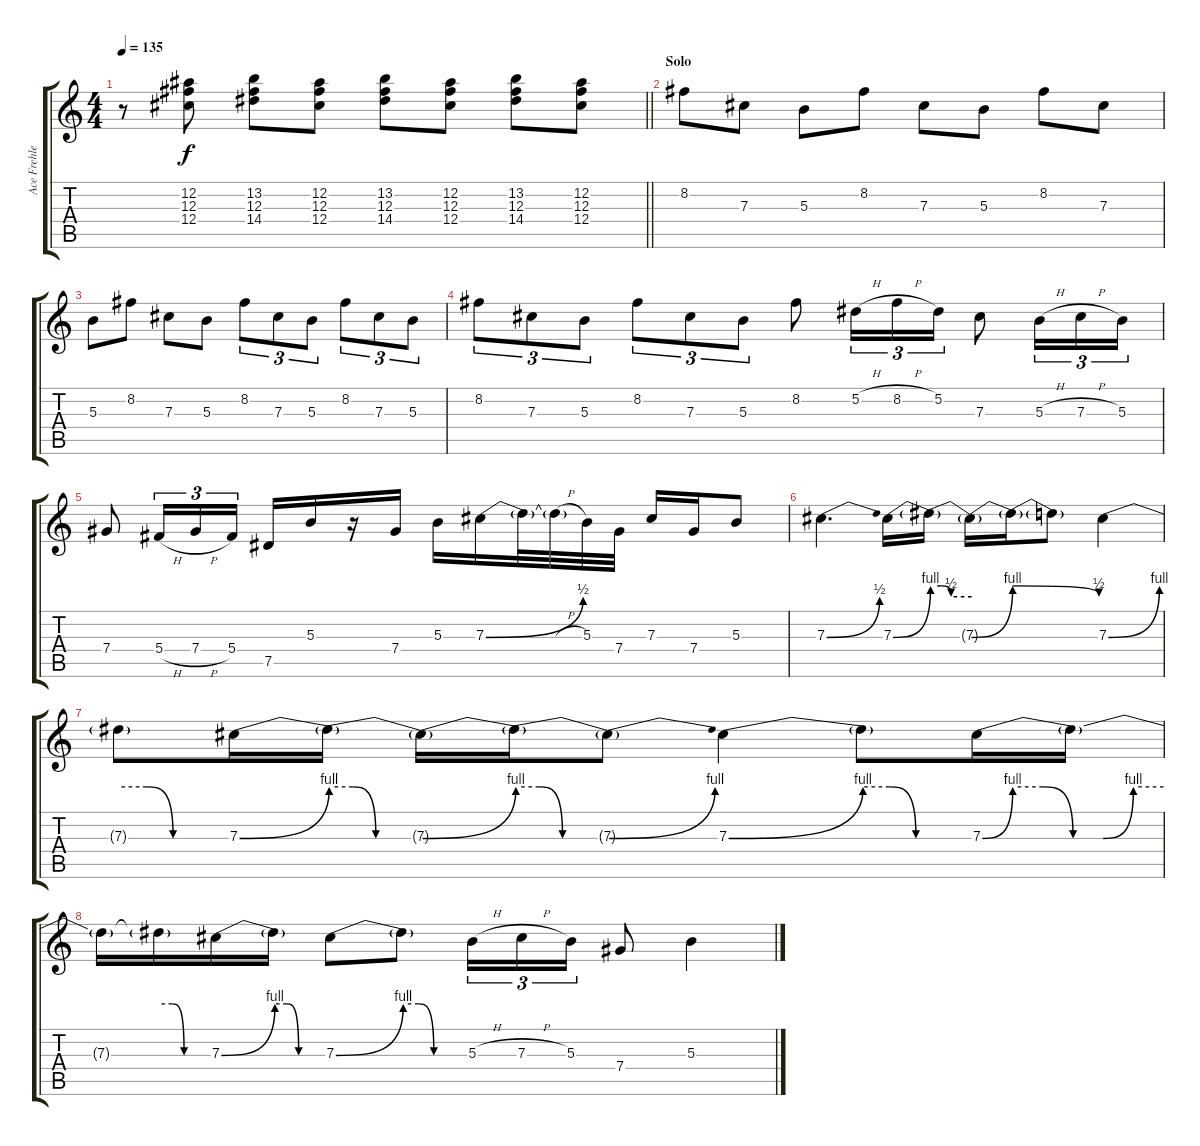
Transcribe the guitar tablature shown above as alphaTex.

\track ("Ace Frehley" "Ace Frehle") {instrument overdrivenguitar}
\staff {score tabs}
\tuning (Eb4 Bb3 Gb3 Db3 Ab2 Eb2) {hide}
\ts (4 4)
\tempo 135
\clef g2
\barLineRight lightlight
\ks c
r.8{dy f} (12.2 12.3 12.4).8 (13.2 12.3 14.4).8 (12.2 12.3 12.4).8 (13.2 12.3 14.4).8 (12.2 12.3 12.4).8 (13.2 12.3 14.4).8 (12.2 12.3 12.4).8 |
\section ("" "Solo")
8.2.8 7.3.8 5.3.8 8.2.8 7.3.8 5.3.8 8.2.8 7.3.8 |
5.3.8 8.2.8 7.3.8 5.3.8 8.2.8{tu (3 2)} 7.3.8{tu (3 2)} 5.3.8{tu (3 2)} 8.2.8{tu (3 2)} 7.3.8{tu (3 2)} 5.3.8{tu (3 2)} |
8.2.8{tu (3 2)} 7.3.8{tu (3 2)} 5.3.8{tu (3 2)} 8.2.8{tu (3 2)} 7.3.8{tu (3 2)} 5.3.8{tu (3 2)} 8.2.8 5.2{h}.16{tu (3 2)} 8.2{h}.16{tu (3 2)} 5.2.16{tu (3 2)} 7.3.8 5.3{h}.16{tu (3 2)} 7.3{h}.16{tu (3 2)} 5.3.16{tu (3 2)} |
7.4.8 5.4{h}.16{tu (3 2)} 7.4{h}.16{tu (3 2)} 5.4.16{tu (3 2)} 7.5.16 5.3.16 r.16 7.4.16 5.3.16 7.3{be (bend 0 0 60 2)}.16 7.3{t}.32 7.3{h t}.32 5.3.32 7.4.32 7.3.16 7.4.16 5.3.8 |
7.3{be (bend 0 0 60 2)}.4{d} 7.3{be (bend 0 0 60 4)}.16 7.3{be (custom 0 4 15 4 30 2 60 2) t}.16 7.3{be (bend 0 0 60 4) t}.16 7.3{be (release 0 4 60 2) t}.16 7.3{t}.8 7.3{be (bend 0 0 60 4)}.4 |
7.3{be (custom 0 4 15 4 30 0 60 0) t}.8 7.3{be (bend 0 0 60 4)}.16 7.3{be (custom 0 4 15 4 30 0 60 0) t}.16 7.3{be (bend 0 0 60 4) t}.16 7.3{be (custom 0 4 15 4 30 0 60 0) t}.16 7.3{be (bend 0 0 60 4) t}.8 7.3{be (bend 0 0 60 4)}.4 7.3{be (custom 0 4 15 4 30 0 60 0) t}.8 7.3{be (custom 0 0 10 4 20 4 30 0 40 0 50 4 60 4)}.16 7.3{t}.16 |
7.3{t}.16 7.3{be (custom 0 4 15 4 30 0 60 0) t}.16 7.3{be (bend 0 0 60 4)}.16 7.3{be (custom 0 4 15 4 30 0 60 0) t}.16 7.3{be (bend 0 0 60 4)}.8 7.3{be (custom 0 4 15 4 30 0 60 0) t}.8 5.3{h}.16{tu (3 2)} 7.3{h}.16{tu (3 2)} 5.3.16{tu (3 2)} 7.4.8 5.3.4
